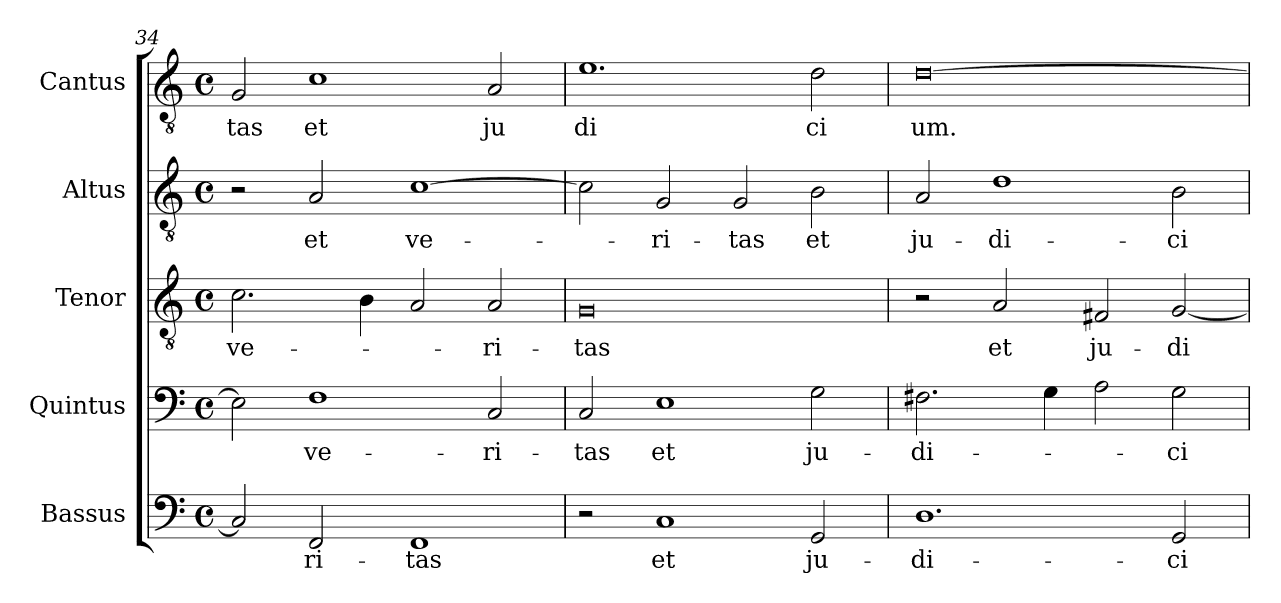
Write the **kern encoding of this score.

**kern	**text	**kern	**text	**kern	**text	**kern	**text	**kern	**text
*part5	*part5	*part4	*part4	*part3	*part3	*part2	*part2	*part1	*part1
*staff5	*staff5	*staff4	*staff4	*staff3	*staff3	*staff2	*staff2	*staff1	*staff1
*I"Bassus	*	*I"Quintus	*	*I"Tenor	*	*I"Altus	*	*I"Cantus	*
*clefF4	*	*clefF4	*	*clefGv2	*	*clefGv2	*	*clefGv2	*
*M4/4	*	*M4/4	*	*M4/4	*	*M4/4	*	*M4/4	*
*met(c)	*	*met(c)	*	*met(c)	*	*met(c)	*	*met(c)	*
=34	=34	=34	=34	=34	=34	=34	=34	=34	=34
!	!	!	!	!	!LO:LY:b:cj	!	!	!	!LO:LY:b:cj
2C/]	.	2E\]	.	2.c\	ve-	2r	.	2G/	tas
!	!LO:LY:b:cj	!	!LO:LY:b:cj	!	!	!	!LO:LY:b:cj	!	!LO:LY:b:cj
2FF/	-ri-	1F	ve-	.	.	2A/	et	1c	et
.	.	.	.	4B\	.	.	.	.	.
!	!LO:LY:b:cj	!	!	!	!	!	!LO:LY:b:cj	!	!
1FF	-tas	.	.	2A/	.	[>1c	ve-	.	.
!	!	!	!LO:LY:b:cj	!	!LO:LY:b:cj	!	!	!	!LO:LY:b:cj
.	.	2C/	-ri-	2A/	-ri-	.	.	2A/	ju
=35	=35	=35	=35	=35	=35	=35	=35	=35	=35
!	!	!	!LO:LY:b:cj	!	!LO:LY:b:cj	!	!	!	!LO:LY:b:cj
2r	.	2C/	-tas	0G	-tas	2c\]	.	1.e	di
!	!LO:LY:b:cj	!	!LO:LY:b:cj	!	!	!	!LO:LY:b:cj	!	!
1C	et	1E	et	.	.	2G/	-ri-	.	.
!	!	!	!	!	!	!	!LO:LY:b:cj	!	!
.	.	.	.	.	.	2G/	-tas	.	.
!	!LO:LY:b:cj	!	!LO:LY:b:cj	!	!	!	!LO:LY:b:cj	!	!LO:LY:b:cj
2GG/	ju-	2G\	ju-	.	.	2B\	et	2d\	ci
=36	=36	=36	=36	=36	=36	=36	=36	=36	=36
!	!LO:LY:b:cj	!	!LO:LY:b:cj	!	!	!	!LO:LY:b:cj	!	!LO:LY:b:cj
1.D	-di-	2.F#X\	-di-	2r	.	2A/	ju-	[>0d	um.
!	!	!	!	!	!LO:LY:b:cj	!	!LO:LY:b:cj	!	!
.	.	.	.	2A/	et	1d	-di-	.	.
.	.	4G\	.	.	.	.	.	.	.
!	!	!	!	!	!LO:LY:b:cj	!	!	!	!
.	.	2A\	.	2F#X/	ju-	.	.	.	.
!	!LO:LY:b:cj	!	!LO:LY:b:cj	!	!LO:LY:b:cj	!	!LO:LY:b:cj	!	!
2GG/	-ci-	2G\	-ci-	[<2G/	-di-	2B\	-ci-	.	.
=	=	=	=	=	=	=	=	=	=
*-	*-	*-	*-	*-	*-	*-	*-	*-	*-
